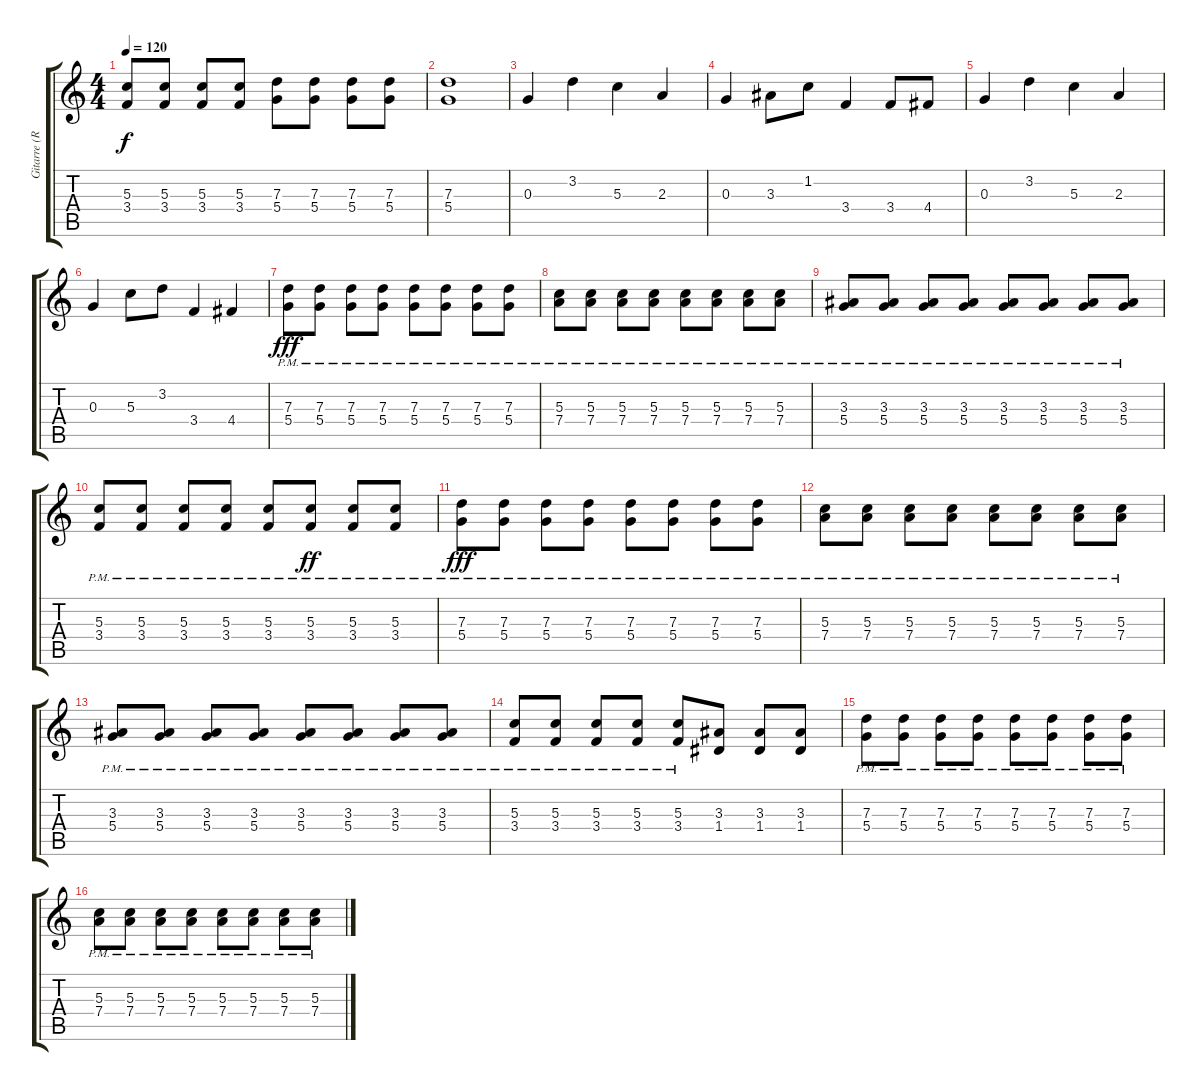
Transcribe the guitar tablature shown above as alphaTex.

\track ("Gitarre (Rifs)" "Gitarre (R") {instrument distortionguitar}
\staff {score tabs}
\tuning (E4 B3 G3 D3 A2 E2) {hide}
\ts (4 4)
\tempo 120
\clef g2
\ks c
(5.3 3.4).8{dy f} (5.3 3.4).8 (5.3 3.4).8 (5.3 3.4).8 (7.3 5.4).8 (7.3 5.4).8 (7.3 5.4).8 (7.3 5.4).8 |
(7.3 5.4).1 |
0.3.4 3.2.4 5.3.4 2.3.4 |
0.3.4 3.3.8 1.2.8 3.4.4 3.4.8 4.4.8 |
0.3.4 3.2.4 5.3.4 2.3.4 |
0.3.4 5.3.8 3.2.8 3.4.4 4.4.4 |
(7.3{pm} 5.4).8{dy fff} (7.3 5.4{pm}).8 (7.3 5.4{pm}).8 (7.3 5.4{pm}).8 (7.3 5.4{pm}).8 (7.3 5.4{pm}).8 (7.3 5.4{pm}).8 (7.3 5.4{pm}).8 |
(5.3 7.4{pm}).8 (5.3 7.4{pm}).8 (5.3 7.4{pm}).8 (5.3 7.4{pm}).8 (5.3 7.4{pm}).8 (5.3 7.4{pm}).8 (5.3 7.4{pm}).8 (5.3 7.4{pm}).8 |
(3.3 5.4{pm}).8 (3.3 5.4{pm}).8 (3.3 5.4{pm}).8 (3.3 5.4{pm}).8 (3.3 5.4{pm}).8 (3.3 5.4{pm}).8 (3.3 5.4{pm}).8 (3.3 5.4{pm}).8 |
(5.3 3.4{pm}).8 (5.3 3.4{pm}).8 (5.3 3.4{pm}).8 (5.3 3.4{pm}).8 (5.3 3.4{pm}).8 (5.3 3.4{pm}).8{dy ff} (5.3 3.4{pm}).8 (5.3 3.4{pm}).8 |
(7.3{pm} 5.4).8{dy fff} (7.3 5.4{pm}).8 (7.3 5.4{pm}).8 (7.3 5.4{pm}).8 (7.3 5.4{pm}).8 (7.3 5.4{pm}).8 (7.3 5.4{pm}).8 (7.3 5.4{pm}).8 |
(5.3 7.4{pm}).8 (5.3 7.4{pm}).8 (5.3 7.4{pm}).8 (5.3 7.4{pm}).8 (5.3 7.4{pm}).8 (5.3 7.4{pm}).8 (5.3 7.4{pm}).8 (5.3 7.4{pm}).8 |
(3.3 5.4{pm}).8 (3.3 5.4{pm}).8 (3.3 5.4{pm}).8 (3.3 5.4{pm}).8 (3.3 5.4{pm}).8 (3.3 5.4{pm}).8 (3.3 5.4{pm}).8 (3.3 5.4{pm}).8 |
(5.3 3.4{pm}).8 (5.3 3.4{pm}).8 (5.3 3.4{pm}).8 (5.3 3.4{pm}).8 (5.3 3.4{pm}).8 (3.3 1.4).8 (3.3 1.4).8 (3.3 1.4).8 |
(7.3{pm} 5.4).8 (7.3 5.4{pm}).8 (7.3 5.4{pm}).8 (7.3 5.4{pm}).8 (7.3 5.4{pm}).8 (7.3 5.4{pm}).8 (7.3 5.4{pm}).8 (7.3 5.4{pm}).8 |
(5.3 7.4{pm}).8 (5.3 7.4{pm}).8 (5.3 7.4{pm}).8 (5.3 7.4{pm}).8 (5.3 7.4{pm}).8 (5.3 7.4{pm}).8 (5.3 7.4{pm}).8 (5.3 7.4{pm}).8
